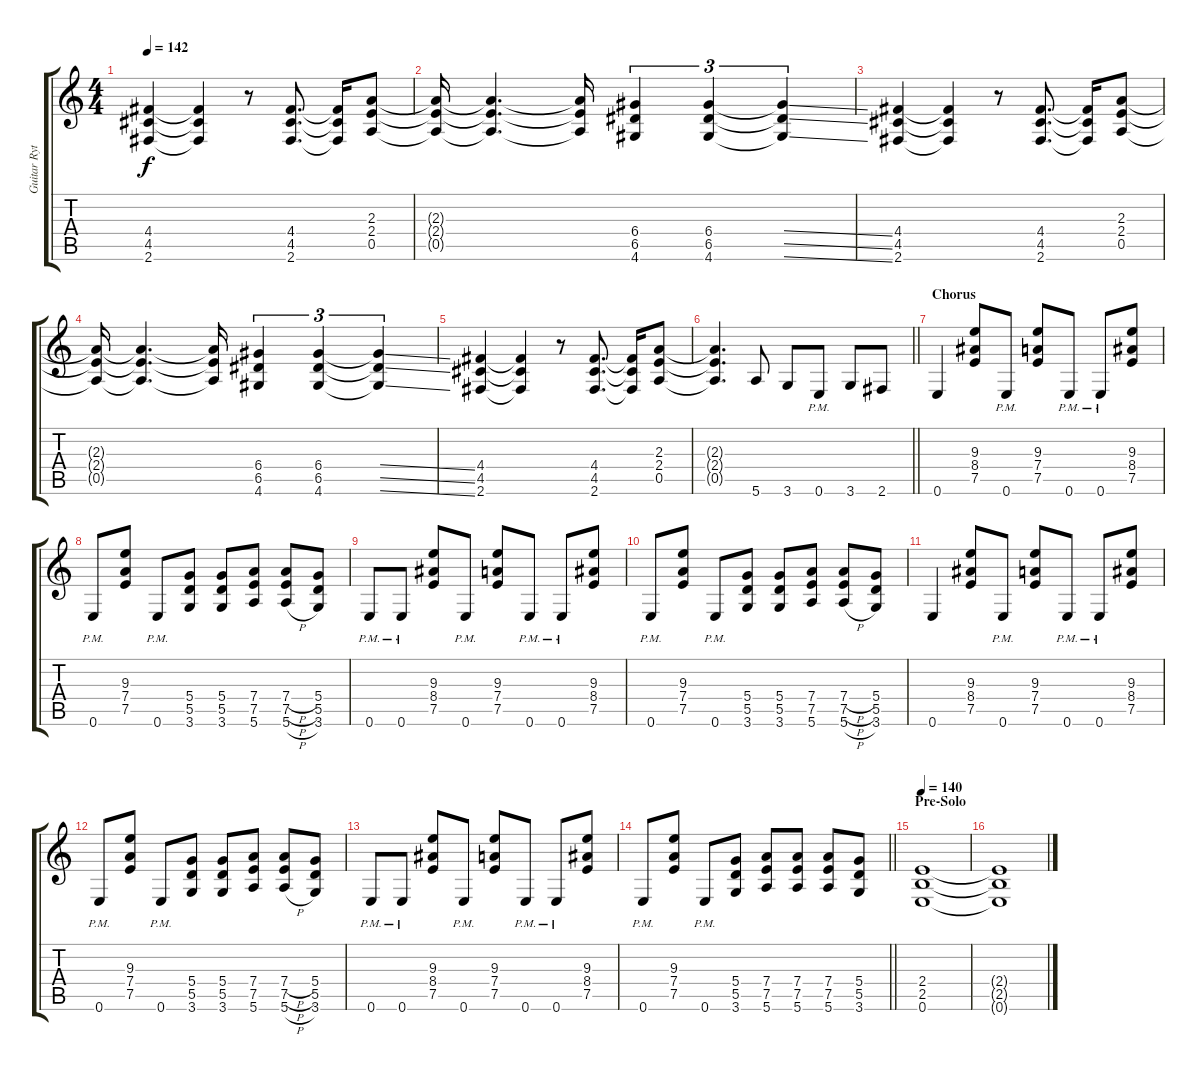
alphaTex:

\track ("Guitar Rythm" "Guitar Ryt") {instrument distortionguitar}
\staff {score tabs}
\tuning (E4 B3 G3 D3 A2 E2) {hide}
\ts (4 4)
\tempo 142
\clef g2
\ks c
(4.4 4.5 2.6).4{dy f} (4.4{t} 4.5{t} 2.6{t}).4 r.8 (4.4 4.5 2.6).8{d} (4.4{t} 4.5{t} 2.6{t}).16 (2.3 2.4 0.5).8 |
(2.3{t} 2.4{t} 0.5{t}).16 (2.3{t} 2.4{t} 0.5{t}).4{d} (2.3{t} 2.4{t} 0.5{t}).16 (6.4 6.5 4.6).4{tu (3 2)} (6.4 6.5 4.6).4{tu (3 2)} (6.4{ss t} 6.5{ss t} 4.6{ss t}).4{tu (3 2)} |
(4.4 4.5 2.6).4 (4.4{t} 4.5{t} 2.6{t}).4 r.8 (4.4 4.5 2.6).8{d} (4.4{t} 4.5{t} 2.6{t}).16 (2.3 2.4 0.5).8 |
(2.3{t} 2.4{t} 0.5{t}).16 (2.3{t} 2.4{t} 0.5{t}).4{d} (2.3{t} 2.4{t} 0.5{t}).16 (6.4 6.5 4.6).4{tu (3 2)} (6.4 6.5 4.6).4{tu (3 2)} (6.4{ss t} 6.5{ss t} 4.6{ss t}).4{tu (3 2)} |
(4.4 4.5 2.6).4 (4.4{t} 4.5{t} 2.6{t}).4 r.8 (4.4 4.5 2.6).8{d} (4.4{t} 4.5{t} 2.6{t}).16 (2.3 2.4 0.5).8 |
\barLineRight lightlight
(2.3{t} 2.4{t} 0.5{t}).4{d} 5.6.8 3.6.8 0.6{pm}.8 3.6.8 2.6.8 |
\section ("" "Chorus")
0.6.4 (9.3 8.4 7.5).8 0.6{pm}.8 (9.3 7.4 7.5).8 0.6{pm}.8 0.6{pm}.8 (9.3 8.4 7.5).8 |
0.6{pm}.8 (9.3 7.4 7.5).8 0.6{pm}.8 (5.4 5.5 3.6).8 (5.4 5.5 3.6).8 (7.4 7.5 5.6).8 (7.4{h} 7.5{h} 5.6{h}).8 (5.4 5.5 3.6).8 |
0.6{pm}.8 0.6{pm}.8 (9.3 8.4 7.5).8 0.6{pm}.8 (9.3 7.4 7.5).8 0.6{pm}.8 0.6{pm}.8 (9.3 8.4 7.5).8 |
0.6{pm}.8 (9.3 7.4 7.5).8 0.6{pm}.8 (5.4 5.5 3.6).8 (5.4 5.5 3.6).8 (7.4 7.5 5.6).8 (7.4{h} 7.5{h} 5.6{h}).8 (5.4 5.5 3.6).8 |
0.6.4 (9.3 8.4 7.5).8 0.6{pm}.8 (9.3 7.4 7.5).8 0.6{pm}.8 0.6{pm}.8 (9.3 8.4 7.5).8 |
0.6{pm}.8 (9.3 7.4 7.5).8 0.6{pm}.8 (5.4 5.5 3.6).8 (5.4 5.5 3.6).8 (7.4 7.5 5.6).8 (7.4{h} 7.5{h} 5.6{h}).8 (5.4 5.5 3.6).8 |
0.6{pm}.8 0.6{pm}.8 (9.3 8.4 7.5).8 0.6{pm}.8 (9.3 7.4 7.5).8 0.6{pm}.8 0.6{pm}.8 (9.3 8.4 7.5).8 |
\barLineRight lightlight
0.6{pm}.8 (9.3 7.4 7.5).8 0.6{pm}.8 (5.4 5.5 3.6).8 (7.4 7.5 5.6).8 (7.4 7.5 5.6).8 (7.4 7.5 5.6).8 (5.4 5.5 3.6).8 |
\section ("" "Pre-Solo")
\tempo 140
(2.4 2.5 0.6).1{volume 0} |
(2.4{t} 2.5{t} 0.6{t}).1
